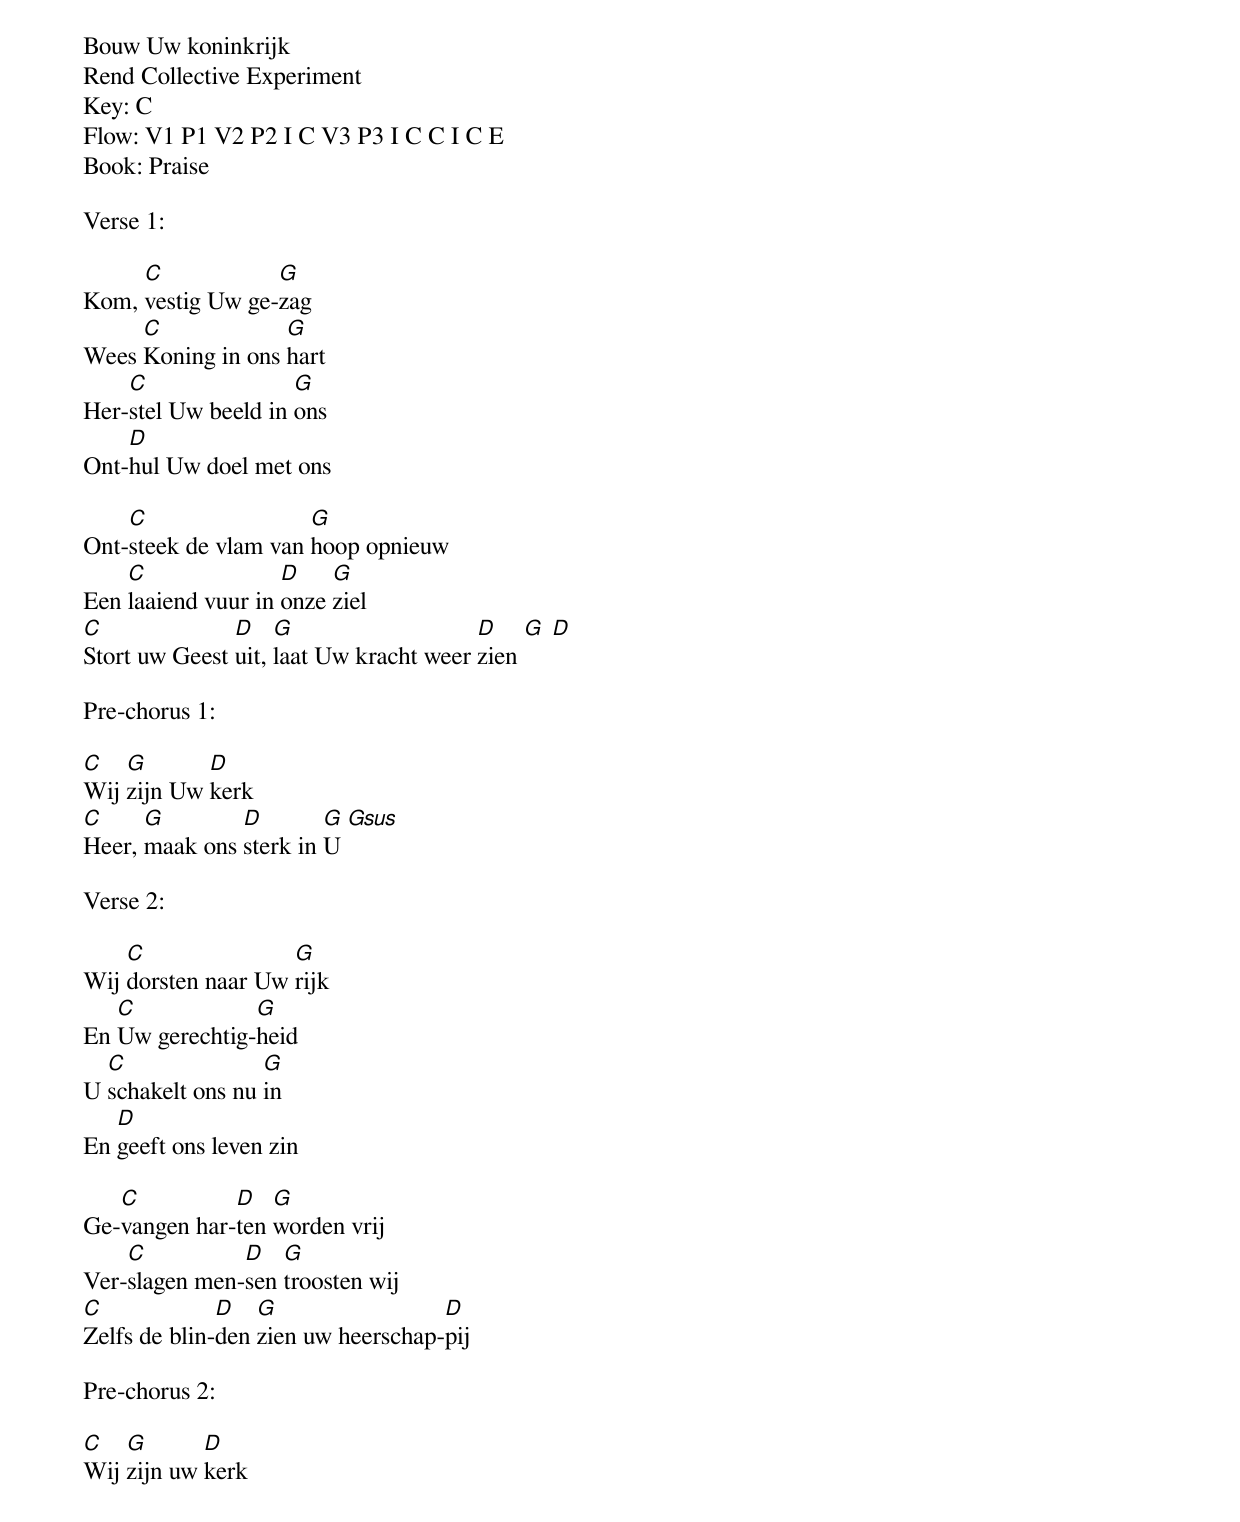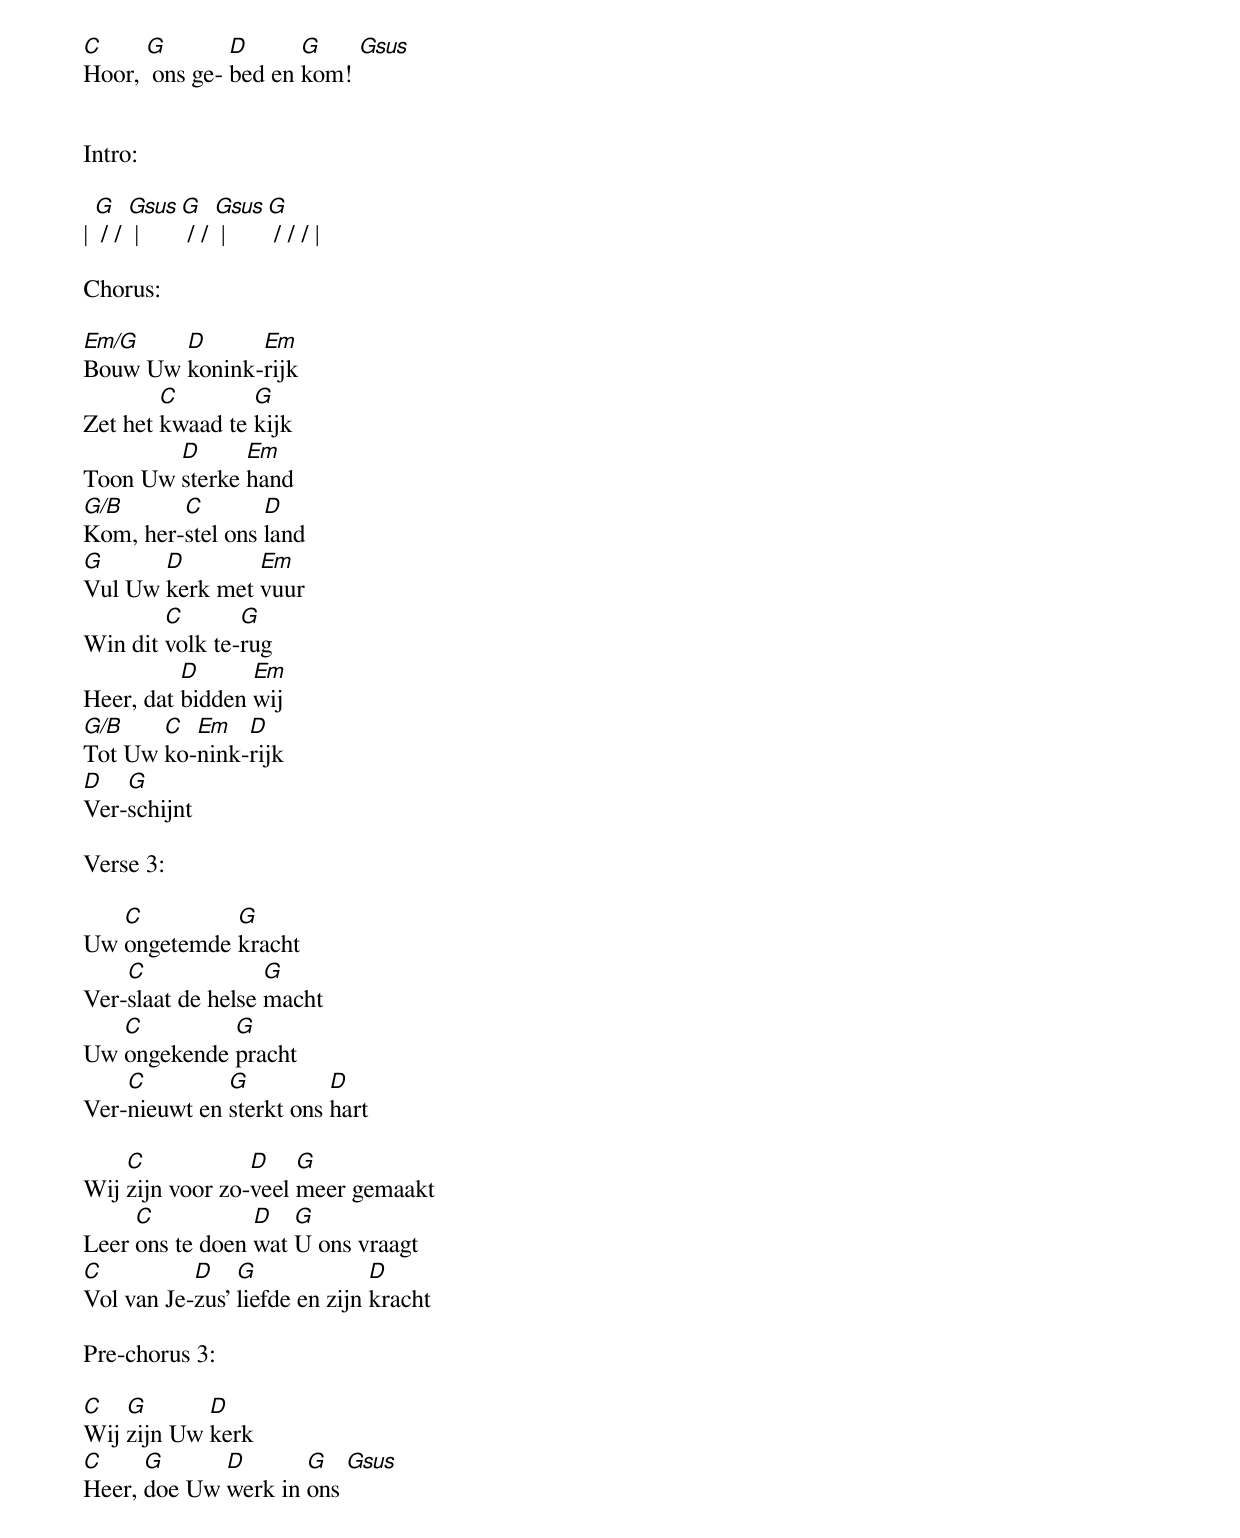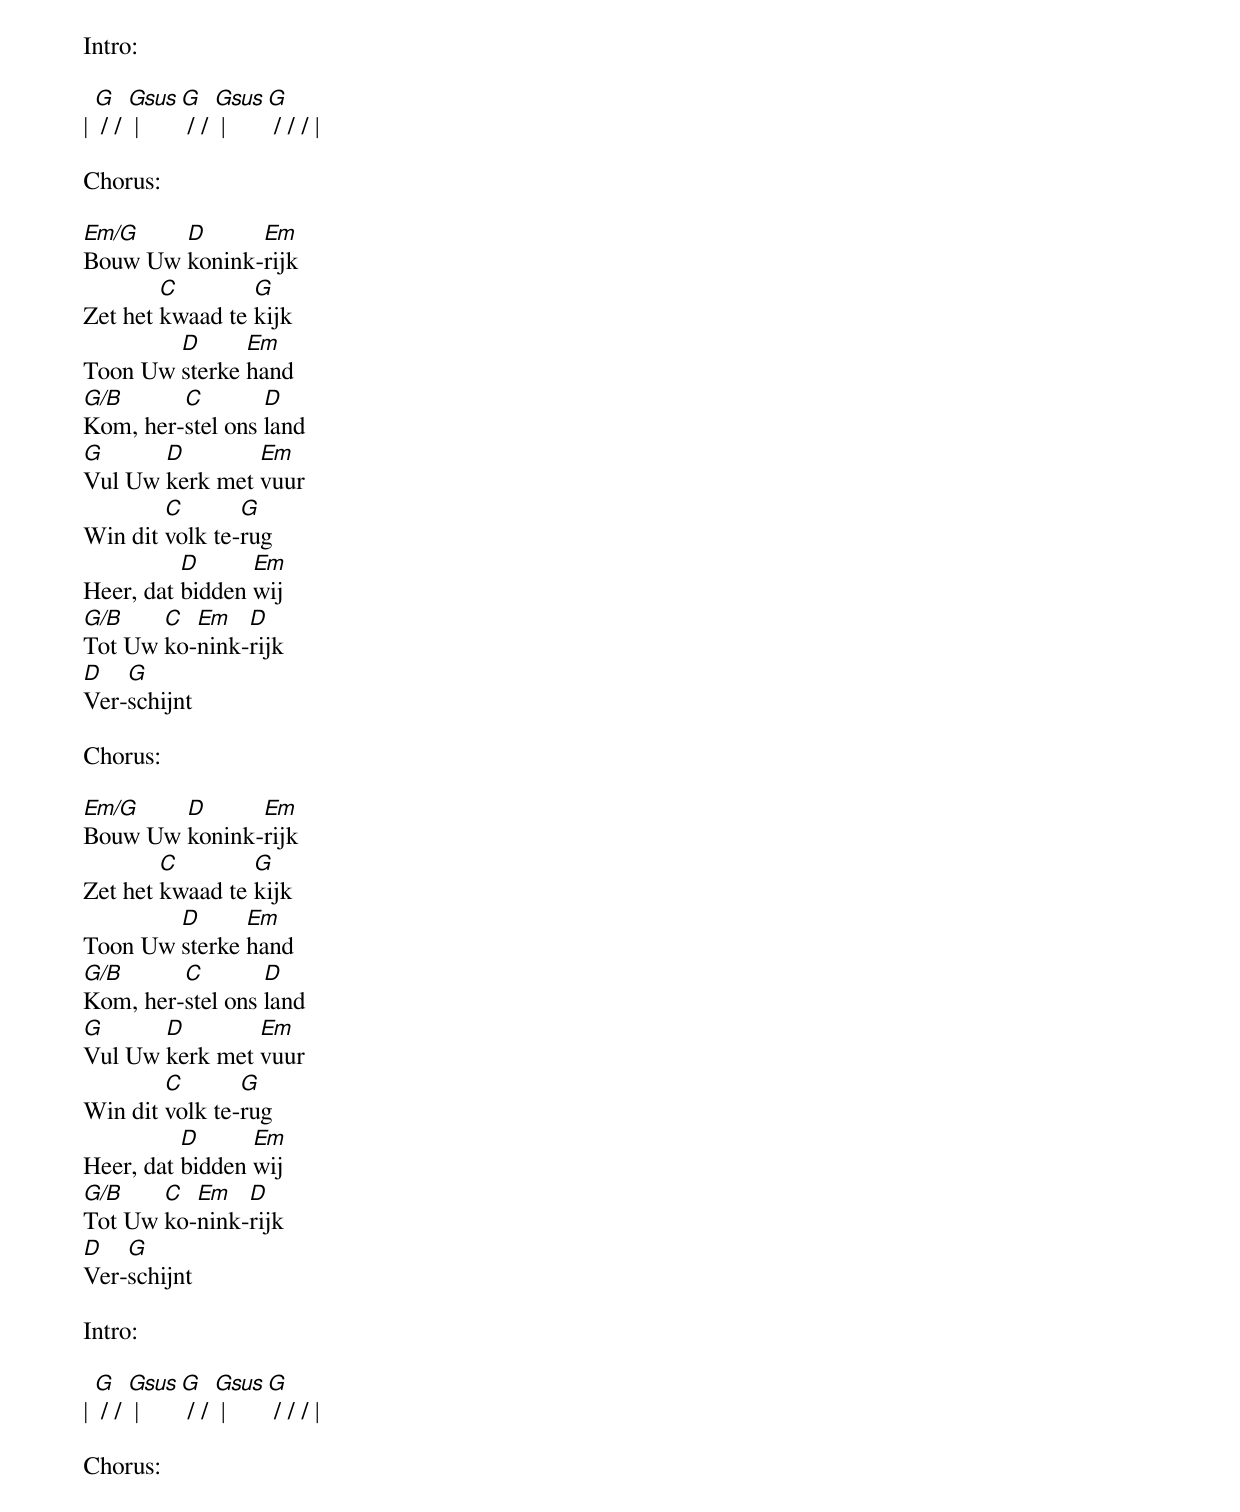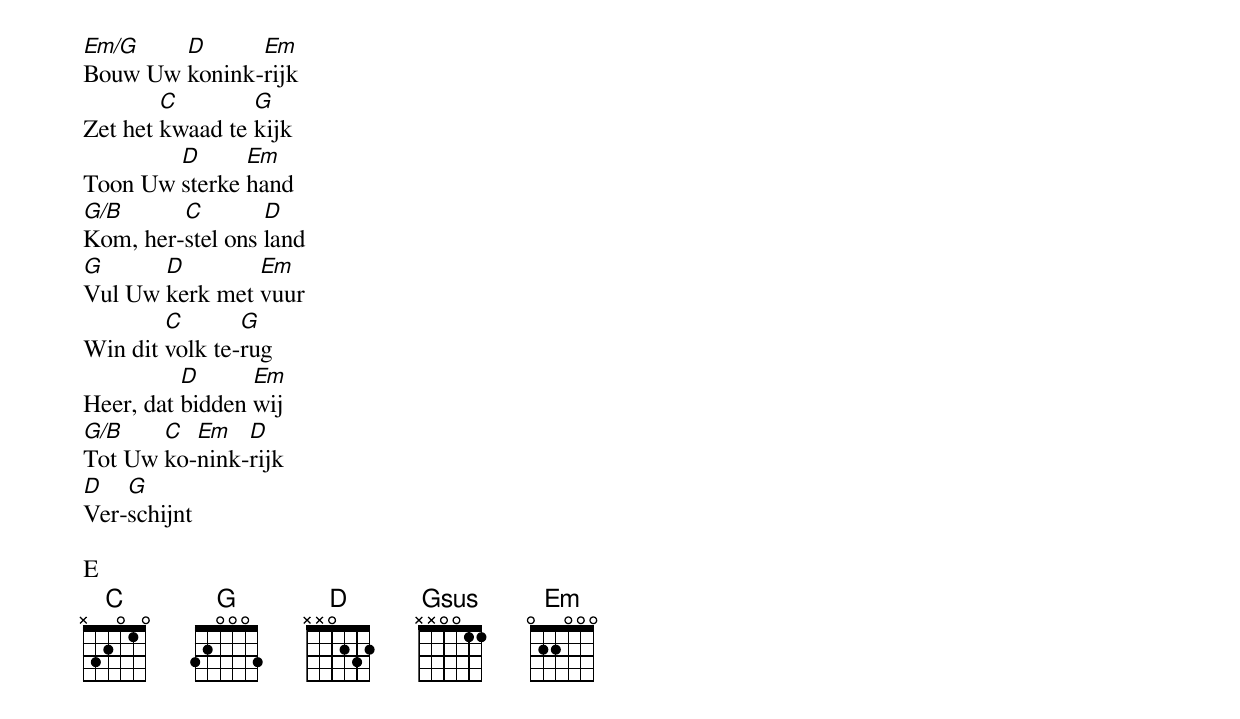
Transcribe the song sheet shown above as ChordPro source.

Bouw Uw koninkrijk
Rend Collective Experiment
Key: C
Flow: V1 P1 V2 P2 I C V3 P3 I C C I C E
Book: Praise

Verse 1:

Kom, [C]vestig Uw ge-[G]zag
Wees [C]Koning in ons [G]hart
Her-[C]stel Uw beeld in [G]ons
Ont-[D]hul Uw doel met ons

Ont-[C]steek de vlam van [G]hoop opnieuw
Een [C]laaiend vuur in [D]onze [G]ziel
[C]Stort uw Geest [D]uit, [G]laat Uw kracht weer [D]zien [G] [D]

Pre-chorus 1:

[C]Wij [G]zijn Uw [D]kerk
[C]Heer, [G]maak ons [D]sterk in [G]U [Gsus]

Verse 2:

Wij [C]dorsten naar Uw [G]rijk
En [C]Uw gerechtig-[G]heid
U [C]schakelt ons nu [G]in
En [D]geeft ons leven zin

Ge-[C]vangen har-[D]ten [G]worden vrij
Ver-[C]slagen men-[D]sen [G]troosten wij
[C]Zelfs de blin-[D]den [G]zien uw heerschap-[D]pij

Pre-chorus 2:

[C]Wij [G]zijn uw [D]kerk
[C]Hoor, [G] ons ge- [D]bed en [G]kom! [Gsus]


Intro:

| [G] / / [Gsus] | [G] / / [Gsus] | [G] / / / |

Chorus:

[Em/G]Bouw Uw [D]konink-[Em]rijk
Zet het [C]kwaad te [G]kijk
Toon Uw [D]sterke [Em]hand
[G/B]Kom, her-[C]stel ons [D]land
[G]Vul Uw [D]kerk met [Em]vuur
Win dit [C]volk te-[G]rug
Heer, dat [D]bidden [Em]wij
[G/B]Tot Uw [C]ko-[Em]nink-[D]rijk
[D]Ver-[G]schijnt

Verse 3:

Uw [C]ongetemde [G]kracht
Ver-[C]slaat de helse [G]macht
Uw [C]ongekende [G]pracht
Ver-[C]nieuwt en [G]sterkt ons [D]hart

Wij [C]zijn voor zo-[D]veel [G]meer gemaakt
Leer [C]ons te doen [D]wat [G]U ons vraagt
[C]Vol van Je-[D]zus' [G]liefde en zijn [D]kracht

Pre-chorus 3:

[C]Wij [G]zijn Uw [D]kerk
[C]Heer, [G]doe Uw [D]werk in [G]ons [Gsus]



Intro:

| [G] / / [Gsus] | [G] / / [Gsus] | [G] / / / |

Chorus:

[Em/G]Bouw Uw [D]konink-[Em]rijk
Zet het [C]kwaad te [G]kijk
Toon Uw [D]sterke [Em]hand
[G/B]Kom, her-[C]stel ons [D]land
[G]Vul Uw [D]kerk met [Em]vuur
Win dit [C]volk te-[G]rug
Heer, dat [D]bidden [Em]wij
[G/B]Tot Uw [C]ko-[Em]nink-[D]rijk
[D]Ver-[G]schijnt

Chorus:

[Em/G]Bouw Uw [D]konink-[Em]rijk
Zet het [C]kwaad te [G]kijk
Toon Uw [D]sterke [Em]hand
[G/B]Kom, her-[C]stel ons [D]land
[G]Vul Uw [D]kerk met [Em]vuur
Win dit [C]volk te-[G]rug
Heer, dat [D]bidden [Em]wij
[G/B]Tot Uw [C]ko-[Em]nink-[D]rijk
[D]Ver-[G]schijnt

Intro:

| [G] / / [Gsus] | [G] / / [Gsus] | [G] / / / |

Chorus:

[Em/G]Bouw Uw [D]konink-[Em]rijk
Zet het [C]kwaad te [G]kijk
Toon Uw [D]sterke [Em]hand
[G/B]Kom, her-[C]stel ons [D]land
[G]Vul Uw [D]kerk met [Em]vuur
Win dit [C]volk te-[G]rug
Heer, dat [D]bidden [Em]wij
[G/B]Tot Uw [C]ko-[Em]nink-[D]rijk
[D]Ver-[G]schijnt

E
